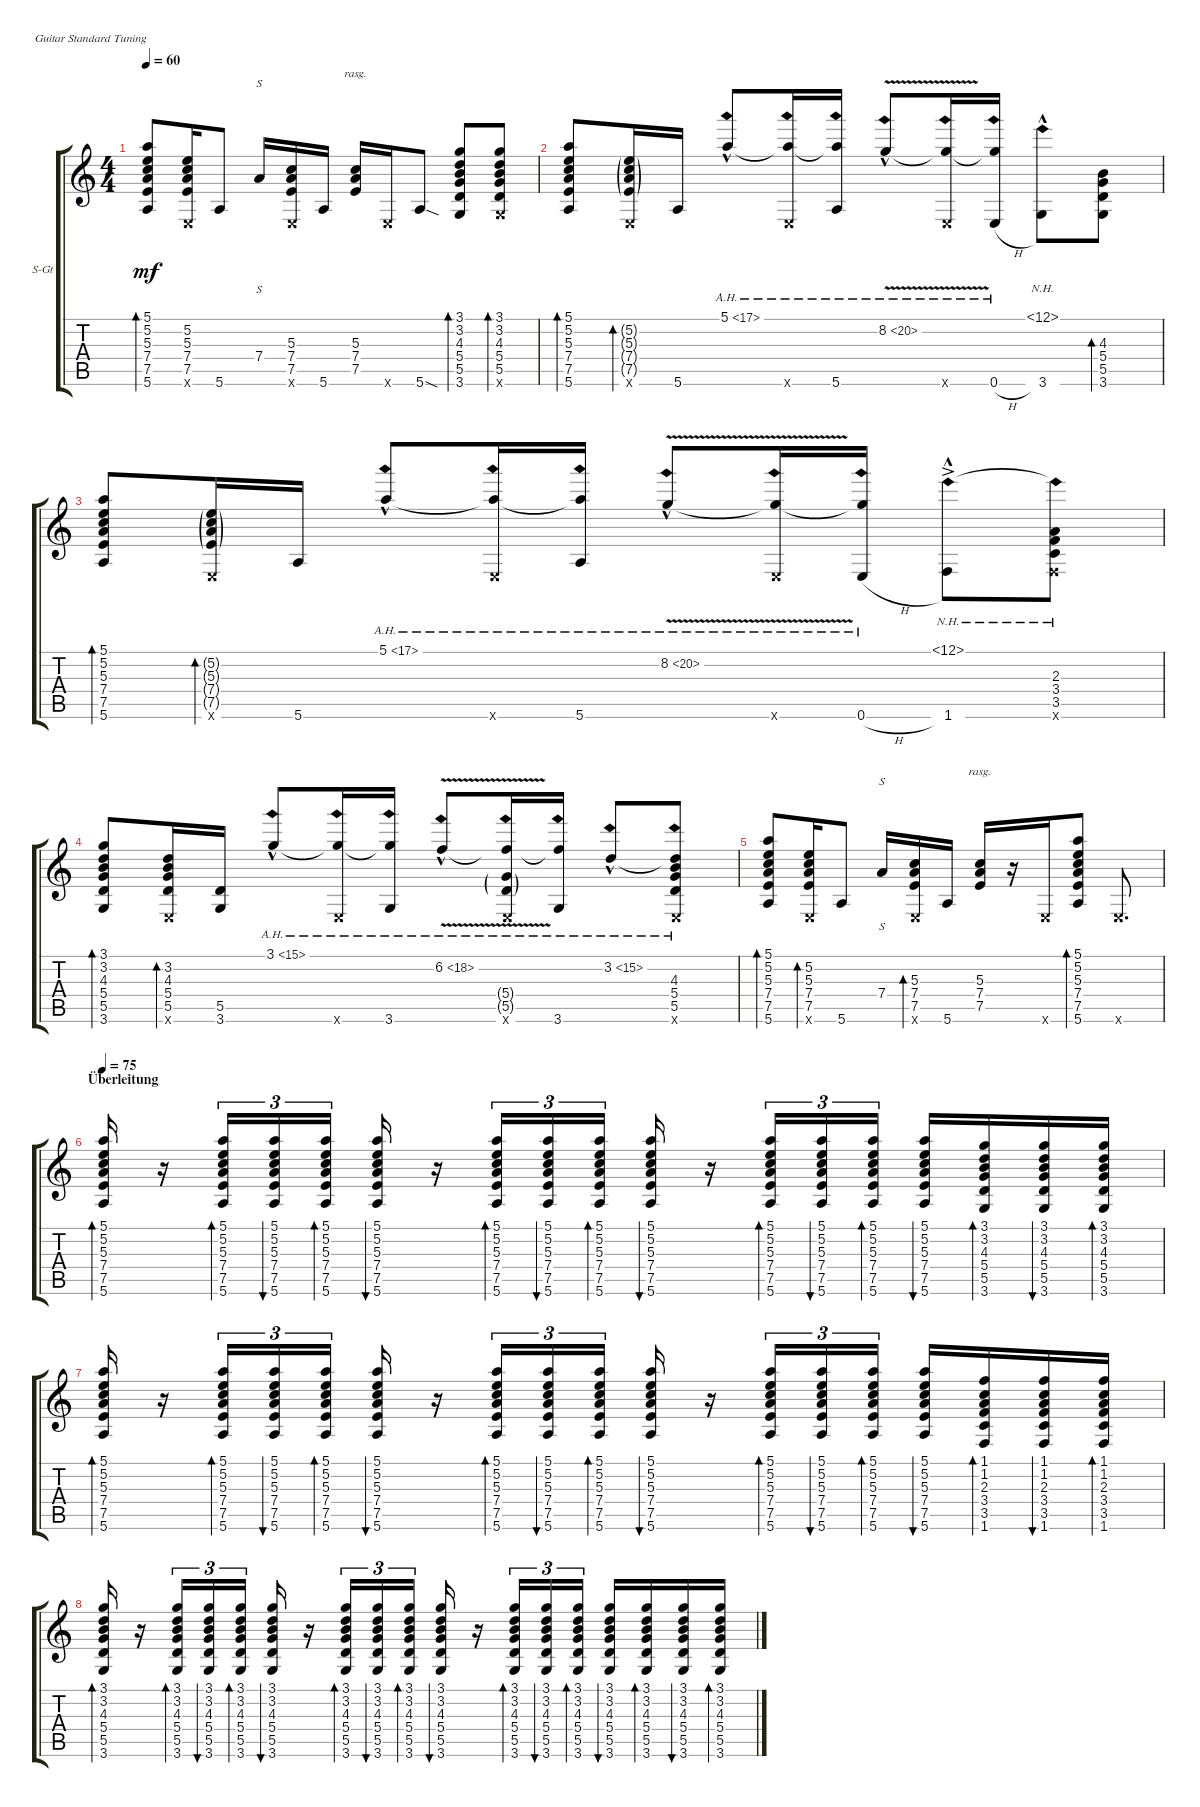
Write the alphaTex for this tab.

\defaultSystemsLayout 4
\bracketExtendMode groupsimilarinstruments
\firstSystemTrackNameOrientation horizontal
\otherSystemsTrackNameOrientation horizontal
\track ("Steel Guitar" "S-Gt") {instrument acousticguitarsteel}
\staff {score tabs}
\tuning (E4 B3 G3 D3 A2 E2)
\ts (4 4)
\tempo 60
\clef g2
\ks c
(5.6 7.5 7.4 5.3 5.2 5.1).8{bd 30 dy mf} (0.6{x} 7.5 7.4 5.3 5.2).16 5.6.8 7.4.16{s} (0.6{x} 7.5 7.4 5.3).16 5.6.16 (7.5 7.4 5.3).16{rasg amitriplet} 0.6{x}.16 5.6{sod}.8 (3.6 5.5 5.4 4.3 3.2 3.1).8{bd 30} (3.1 3.2 4.3 5.4 5.5 3.6{x}).8{bd 30} |
(5.6 7.5 7.4 5.3 5.2 5.1).8{bd 30} (0.6{x} 7.5{g} 7.4{g} 5.3{g} 5.2{g}).16{bd 30} 5.6.16 5.1{ah 12 hac}.8 (0.6{x} 5.1{ah 12 t}).16 (5.6 5.1{ah 12 t}).16 8.2{ah 12 v hac}.8 (0.6{x} 8.2{ah 12 t}).16 (0.6{h} 8.2{ah 12 t}).16 (3.6 12.1{nh hac}).8 (3.6 5.5 5.4 4.3).8{bd 30} |
(5.6 7.5 7.4 5.3 5.2 5.1).8{bd 30} (0.6{x} 7.5{g} 7.4{g} 5.3{g} 5.2{g}).16{bd 30} 5.6.16 5.1{ah 12 hac}.8 (0.6{x} 5.1{ah 12 t}).16 (5.6 5.1{ah 12 t}).16 8.2{ah 12 v hac}.8 (0.6{x} 8.2{ah 12 t}).16 (0.6{h} 8.2{ah 12 t}).16 (1.6{ac} 12.1{nh hac}).8 (1.6{x} 3.5 3.4 2.3 12.1{nh t}).8 |
(3.6 5.5 5.4 4.3 3.2 3.1).8{bd 30} (0.6{x} 5.5 5.4 4.3 3.2).16{bd 30} (3.6 5.5).16 3.1{ah 12 hac}.8 (0.6{x} 3.1{ah 12 t}).16 (3.6 3.1{ah 12 t}).16 6.2{ah 12 v hac}.8 (0.6{x} 5.5{g} 5.4{g} 6.2{ah 12 t}).16 (3.6 6.2{ah 12 t}).16 3.2{ah 12 hac}.8 (0.6{x} 5.5 5.4 4.3 3.2{ah 12 t}).8 |
(5.6 7.5 7.4 5.3 5.2 5.1).8{bd 30} (0.6{x} 7.5 7.4 5.3 5.2).16{bd 30} 5.6.8 7.4.16{s} (0.6{x} 7.5 7.4 5.3).16{bd 30} 5.6.16 (7.5 7.4 5.3).16{rasg amitriplet} r.16 0.6{x}.16 (7.5 7.4 5.3 5.2 5.1 5.6).8{bd 30} 0.6{x}.8{d} |
\section ("" "Überleitung")
\tempo 75
(5.1 5.2 5.3 5.6 7.5 7.4).16{bd 30} r.16 (5.1 5.2 5.3 5.6 7.5 7.4).16{tu (3 2) bd 30} (5.1 5.2 5.3 5.6 7.4 7.5).16{tu (3 2) bu 30} (5.1 5.2 5.3 5.6 7.5 7.4).16{tu (3 2) bd 30} (5.1 5.2 5.3 5.6 7.4 7.5).16{bu 30} r.16 (5.1 5.2 5.3 5.6 7.5 7.4).16{tu (3 2) bd 30} (5.1 5.2 5.3 5.6 7.4 7.5).16{tu (3 2) bu 30} (5.1 5.2 5.3 5.6 7.5 7.4).16{tu (3 2) bd 30} (5.1 5.2 5.3 5.6 7.5 7.4).16{bu 30} r.16 (5.1 5.2 5.3 5.6 7.4 7.5).16{tu (3 2) bd 30} (5.1 5.2 5.3 5.6 7.5 7.4).16{tu (3 2) bu 30} (5.1 5.2 5.3 5.6 7.4 7.5).16{tu (3 2) bd 30} (5.1 5.2 5.3 5.6 7.5 7.4).16{bu 30} (3.1 3.2 4.3 3.6 5.5 5.4).16{bd 30} (3.1 3.2 4.3 3.6 5.4 5.5).16{bu 30} (3.1 3.2 4.3 3.6 5.5 5.4).16{bd 30} |
(5.1 5.2 5.3 5.6 7.5 7.4).16{bd 30} r.16 (5.1 5.2 5.3 5.6 7.5 7.4).16{tu (3 2) bd 30} (5.1 5.2 5.3 5.6 7.4 7.5).16{tu (3 2) bu 30} (5.1 5.2 5.3 5.6 7.5 7.4).16{tu (3 2) bd 30} (5.1 5.2 5.3 5.6 7.4 7.5).16{bu 30} r.16 (5.1 5.2 5.3 5.6 7.5 7.4).16{tu (3 2) bd 30} (5.1 5.2 5.3 5.6 7.4 7.5).16{tu (3 2) bu 30} (5.1 5.2 5.3 5.6 7.5 7.4).16{tu (3 2) bd 30} (5.1 5.2 5.3 5.6 7.5 7.4).16{bu 30} r.16 (5.1 5.2 5.3 5.6 7.4 7.5).16{tu (3 2) bd 30} (5.1 5.2 5.3 5.6 7.5 7.4).16{tu (3 2) bu 30} (5.1 5.2 5.3 5.6 7.4 7.5).16{tu (3 2) bd 30} (5.1 5.2 5.3 5.6 7.5 7.4).16{bu 30} (1.1 1.2 2.3 1.6 3.5 3.4).16{bd 30} (1.1 1.2 2.3 1.6 3.4 3.5).16{bu 30} (1.1 1.2 2.3 1.6 3.5 3.4).16{bd 30} |
(3.1 3.2 4.3 3.6 5.5 5.4).16{bd 30} r.16 (3.1 3.2 4.3 3.6 5.5 5.4).16{tu (3 2) bd 30} (3.1 3.2 4.3 3.6 5.4 5.5).16{tu (3 2) bu 30} (3.1 3.2 4.3 3.6 5.5 5.4).16{tu (3 2) bd 30} (3.1 3.2 4.3 3.6 5.4 5.5).16{bu 30} r.16 (3.1 3.2 4.3 3.6 5.5 5.4).16{tu (3 2) bd 30} (3.1 3.2 4.3 3.6 5.4 5.5).16{tu (3 2) bu 30} (3.1 3.2 4.3 3.6 5.5 5.4).16{tu (3 2) bd 30} (3.1 3.2 4.3 3.6 5.5 5.4).16{bu 30} r.16 (3.1 3.2 4.3 3.6 5.4 5.5).16{tu (3 2) bd 30} (3.1 3.2 4.3 3.6 5.5 5.4).16{tu (3 2) bu 30} (3.1 3.2 4.3 3.6 5.4 5.5).16{tu (3 2) bd 30} (3.1 3.2 4.3 3.6 5.5 5.4).16{bu 30} (3.1 3.2 4.3 3.6 5.5 5.4).16{bd 30} (3.1 3.2 4.3 3.6 5.4 5.5).16{bu 30} (3.1 3.2 4.3 3.6 5.5 5.4).16{bd 30}
